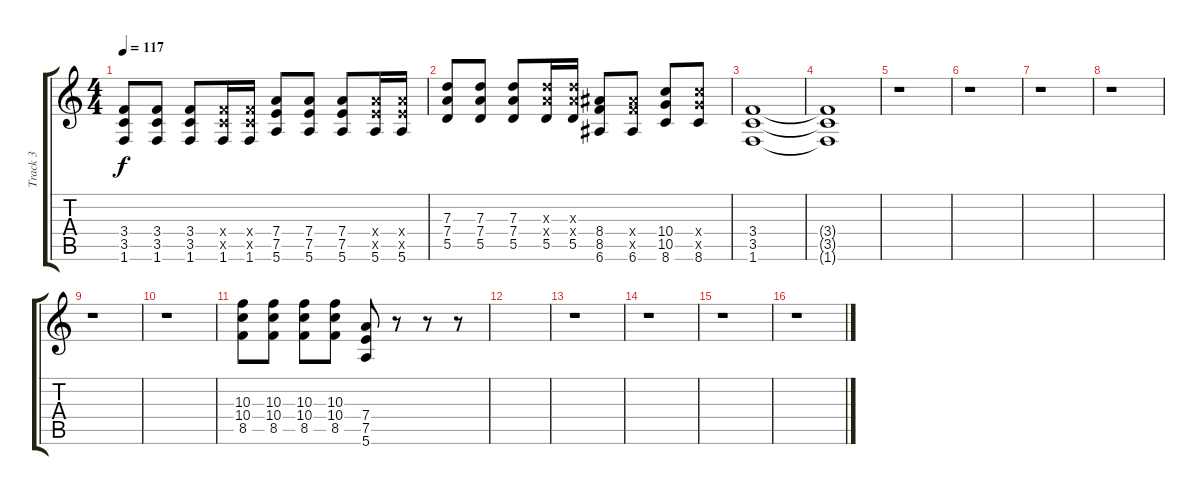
\track ("Track 3" "Track 3") {instrument overdrivenguitar}
\staff {score tabs}
\tuning (E4 B3 G3 D3 A2 E2) {hide}
\ts (4 4)
\tempo 117
\clef g2
\ks c
(3.4 3.5 1.6).8{dy f} (3.4 3.5 1.6).8 (3.4 3.5 1.6).8 (3.4{x} 3.5{x} 1.6).16 (3.4{x} 3.5{x} 1.6).16 (7.4 7.5 5.6).8 (7.4 7.5 5.6).8 (7.4 7.5 5.6).8 (7.4{x} 7.5{x} 5.6).16 (7.4{x} 7.5{x} 5.6).16 |
(7.3 7.4 5.5).8 (7.3 7.4 5.5).8 (7.3 7.4 5.5).8 (7.3{x} 7.4{x} 5.5).16 (7.3{x} 7.4{x} 5.5).16 (8.4 8.5 6.6).8 (8.4{x} 8.5{x} 6.6).8 (10.4 10.5 8.6).8 (10.4{x} 10.5{x} 8.6).8 |
(3.4 3.5 1.6).1{volume 5} |
(3.4{t} 3.5{t} 1.6{t}).1 |
r.1 |
r.1 |
r.1 |
r.1 |
r.1 |
r.1 |
(10.3 10.4 8.5).8{volume 13} (10.3 10.4 8.5).8 (10.3 10.4 8.5).8 (10.3 10.4 8.5).8 (7.4 7.5 5.6).8 r.8 r.8 r.8 |
|
r.1 |
r.1 |
r.1 |
r.1
